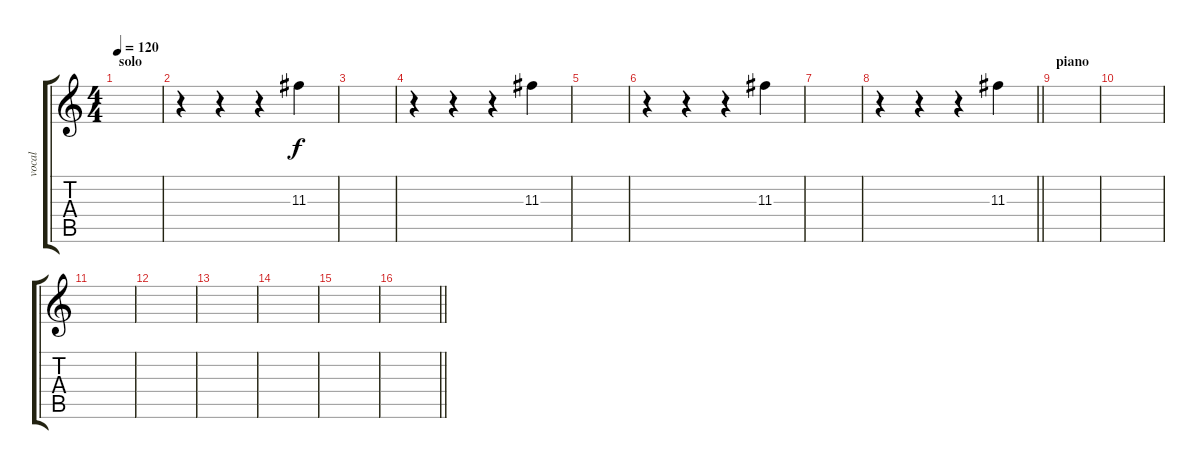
\track ("vocal" "vocal") {instrument electricguitarmuted}
\staff {score tabs}
\tuning (E4 B3 G3 D3 A2 E2) {hide}
\ts (4 4)
\section ("" "solo")
\tempo 120
\clef g2
\ks c
|
r.4 r.4 r.4 11.3.4 |
|
r.4 r.4 r.4 11.3.4 |
|
r.4 r.4 r.4 11.3.4 |
|
\barLineRight lightlight
r.4 r.4 r.4 11.3.4 |
\section ("" "piano")
|
|
|
|
|
|
|
\barLineRight lightlight
